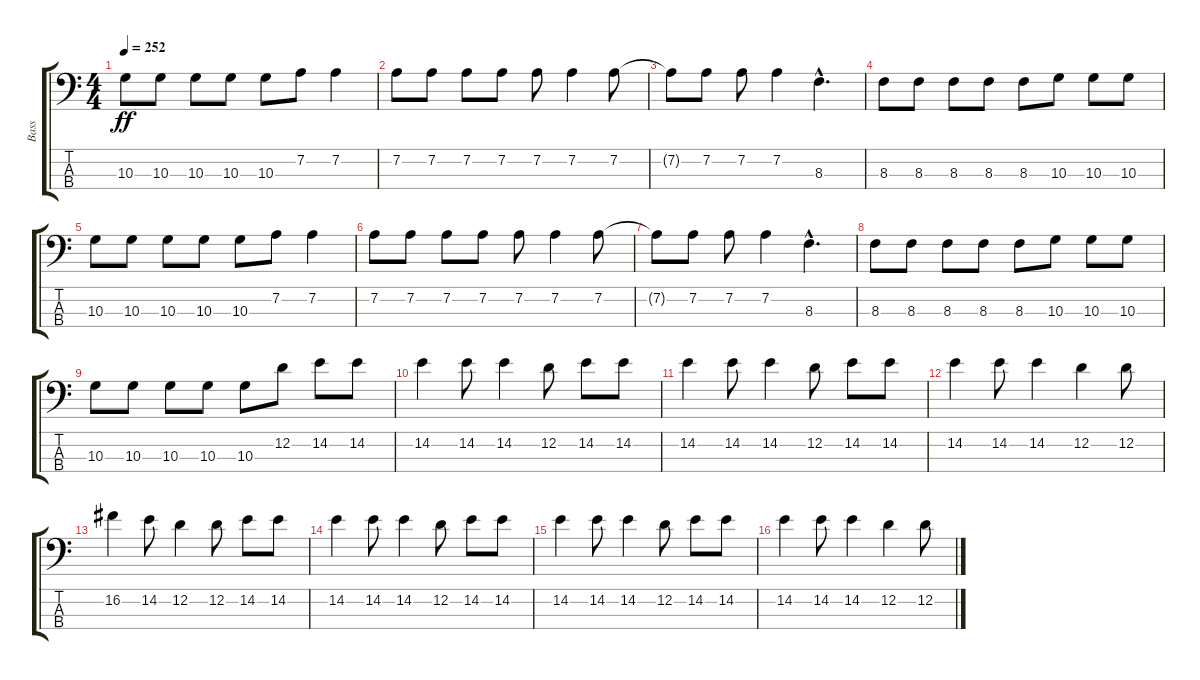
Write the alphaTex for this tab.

\track ("Bass" "Bass") {instrument electricbassfinger}
\staff {score tabs}
\tuning (G2 D2 A1 E1) {hide}
\ts (4 4)
\tempo 252
\clef f4
\ks c
10.3.8{dy ff} 10.3.8 10.3.8 10.3.8 10.3.8 7.2.8 7.2.4 |
7.2.8 7.2.8 7.2.8 7.2.8 7.2.8 7.2.4 7.2.8 |
7.2{t}.8 7.2.8 7.2.8 7.2.4 8.3{hac}.4{d} |
8.3.8 8.3.8 8.3.8 8.3.8 8.3.8 10.3.8 10.3.8 10.3.8 |
10.3.8 10.3.8 10.3.8 10.3.8 10.3.8 7.2.8 7.2.4 |
7.2.8 7.2.8 7.2.8 7.2.8 7.2.8 7.2.4 7.2.8 |
7.2{t}.8 7.2.8 7.2.8 7.2.4 8.3{hac}.4{d} |
8.3.8 8.3.8 8.3.8 8.3.8 8.3.8 10.3.8 10.3.8 10.3.8 |
10.3.8 10.3.8 10.3.8 10.3.8 10.3.8 12.2.8 14.2.8 14.2.8 |
14.2.4 14.2.8 14.2.4 12.2.8 14.2.8 14.2.8 |
14.2.4 14.2.8 14.2.4 12.2.8 14.2.8 14.2.8 |
14.2.4 14.2.8 14.2.4 12.2.4 12.2.8 |
16.2.4 14.2.8 12.2.4 12.2.8 14.2.8 14.2.8 |
14.2.4 14.2.8 14.2.4 12.2.8 14.2.8 14.2.8 |
14.2.4 14.2.8 14.2.4 12.2.8 14.2.8 14.2.8 |
14.2.4 14.2.8 14.2.4 12.2.4 12.2.8
